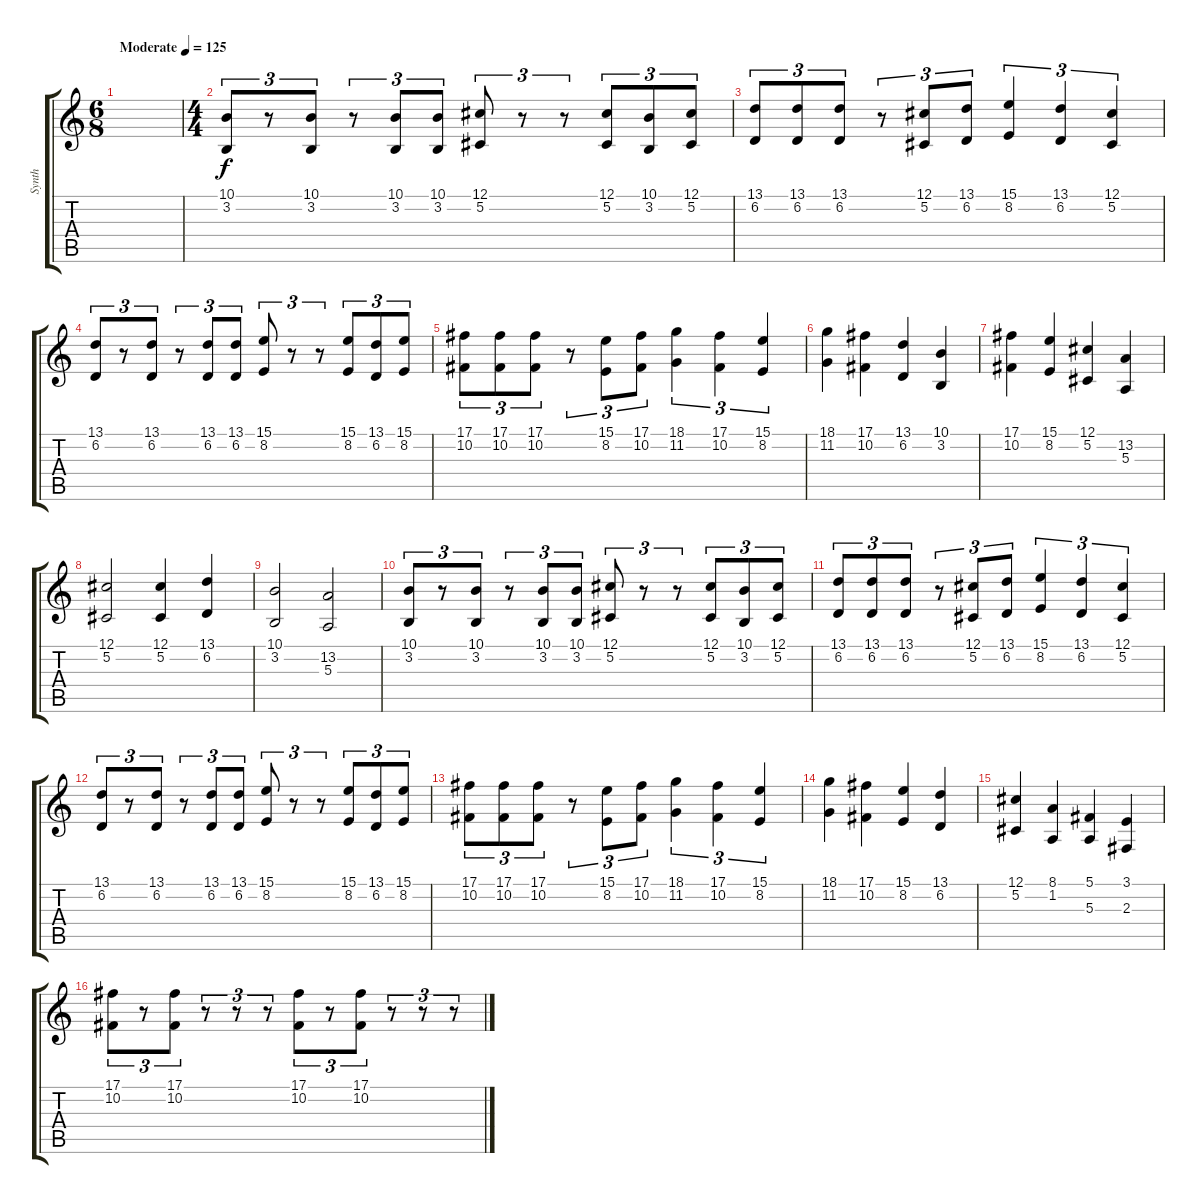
\track ("Synth" "Synth") {instrument choiraahs}
\staff {score tabs}
\tuning (Db4 Ab3 E3 B2 Gb2 B1) {hide}
\ts (6 8)
\tempo (125 "Moderate")
\clef g2
\ks c
|
\ts (4 4)
(10.1 3.2).8{tu (3 2)} r.8{tu (3 2)} (10.1 3.2).8{tu (3 2)} r.8{tu (3 2)} (10.1 3.2).8{tu (3 2)} (10.1 3.2).8{tu (3 2)} (12.1 5.2).8{tu (3 2)} r.8{tu (3 2)} r.8{tu (3 2)} (12.1 5.2).8{tu (3 2)} (10.1 3.2).8{tu (3 2)} (12.1 5.2).8{tu (3 2)} |
(13.1 6.2).8{tu (3 2)} (13.1 6.2).8{tu (3 2)} (13.1 6.2).8{tu (3 2)} r.8{tu (3 2)} (12.1 5.2).8{tu (3 2)} (13.1 6.2).8{tu (3 2)} (15.1 8.2).4{tu (3 2)} (13.1 6.2).4{tu (3 2)} (12.1 5.2).4{tu (3 2)} |
(13.1 6.2).8{tu (3 2)} r.8{tu (3 2)} (13.1 6.2).8{tu (3 2)} r.8{tu (3 2)} (13.1 6.2).8{tu (3 2)} (13.1 6.2).8{tu (3 2)} (15.1 8.2).8{tu (3 2)} r.8{tu (3 2)} r.8{tu (3 2)} (15.1 8.2).8{tu (3 2)} (13.1 6.2).8{tu (3 2)} (15.1 8.2).8{tu (3 2)} |
(17.1 10.2).8{tu (3 2)} (17.1 10.2).8{tu (3 2)} (17.1 10.2).8{tu (3 2)} r.8{tu (3 2)} (15.1 8.2).8{tu (3 2)} (17.1 10.2).8{tu (3 2)} (18.1 11.2).4{tu (3 2)} (17.1 10.2).4{tu (3 2)} (15.1 8.2).4{tu (3 2)} |
(18.1 11.2).4 (17.1 10.2).4 (13.1 6.2).4 (10.1 3.2).4 |
(17.1 10.2).4 (15.1 8.2).4 (12.1 5.2).4 (13.2 5.3).4 |
(12.1 5.2).2 (12.1 5.2).4 (13.1 6.2).4 |
(10.1 3.2).2 (13.2 5.3).2 |
(10.1 3.2).8{tu (3 2)} r.8{tu (3 2)} (10.1 3.2).8{tu (3 2)} r.8{tu (3 2)} (10.1 3.2).8{tu (3 2)} (10.1 3.2).8{tu (3 2)} (12.1 5.2).8{tu (3 2)} r.8{tu (3 2)} r.8{tu (3 2)} (12.1 5.2).8{tu (3 2)} (10.1 3.2).8{tu (3 2)} (12.1 5.2).8{tu (3 2)} |
(13.1 6.2).8{tu (3 2)} (13.1 6.2).8{tu (3 2)} (13.1 6.2).8{tu (3 2)} r.8{tu (3 2)} (12.1 5.2).8{tu (3 2)} (13.1 6.2).8{tu (3 2)} (15.1 8.2).4{tu (3 2)} (13.1 6.2).4{tu (3 2)} (12.1 5.2).4{tu (3 2)} |
(13.1 6.2).8{tu (3 2)} r.8{tu (3 2)} (13.1 6.2).8{tu (3 2)} r.8{tu (3 2)} (13.1 6.2).8{tu (3 2)} (13.1 6.2).8{tu (3 2)} (15.1 8.2).8{tu (3 2)} r.8{tu (3 2)} r.8{tu (3 2)} (15.1 8.2).8{tu (3 2)} (13.1 6.2).8{tu (3 2)} (15.1 8.2).8{tu (3 2)} |
(17.1 10.2).8{tu (3 2)} (17.1 10.2).8{tu (3 2)} (17.1 10.2).8{tu (3 2)} r.8{tu (3 2)} (15.1 8.2).8{tu (3 2)} (17.1 10.2).8{tu (3 2)} (18.1 11.2).4{tu (3 2)} (17.1 10.2).4{tu (3 2)} (15.1 8.2).4{tu (3 2)} |
(18.1 11.2).4 (17.1 10.2).4 (15.1 8.2).4 (13.1 6.2).4 |
(12.1 5.2).4 (8.1 1.2).4 (5.1 5.3).4 (3.1 2.3).4 |
(17.1 10.2).8{tu (3 2)} r.8{tu (3 2)} (17.1 10.2).8{tu (3 2)} r.8{tu (3 2)} r.8{tu (3 2)} r.8{tu (3 2)} (17.1 10.2).8{tu (3 2)} r.8{tu (3 2)} (17.1 10.2).8{tu (3 2)} r.8{tu (3 2)} r.8{tu (3 2)} r.8{tu (3 2)}
